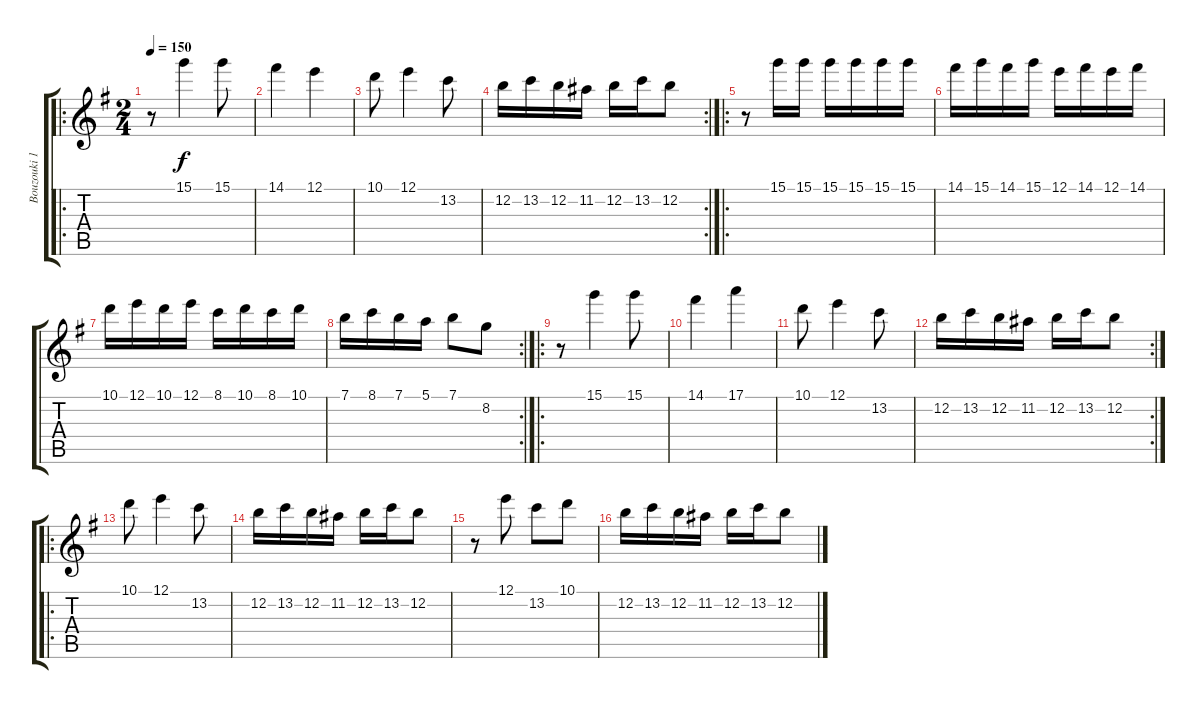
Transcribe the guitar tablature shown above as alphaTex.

\track ("Bouzouki 1" "Bouzouki 1") {instrument acousticguitarsteel}
\staff {score tabs}
\tuning (E4 B3 G3 D3 A2 E2) {hide}
\ro
\ts (2 4)
\tempo 150
\clef g2
\ks g
r.8{dy f} 15.1.4 15.1.8 |
14.1.4 12.1.4 |
10.1.8 12.1.4 13.2.8 |
\rc 2
12.2.16 13.2.16 12.2.16 11.2.16 12.2.16 13.2.16 12.2.8 |
\ro
r.8 15.1.16 15.1.16 15.1.16 15.1.16 15.1.16 15.1.16 |
14.1.16 15.1.16 14.1.16 15.1.16 12.1.16 14.1.16 12.1.16 14.1.16 |
10.1.16 12.1.16 10.1.16 12.1.16 8.1.16 10.1.16 8.1.16 10.1.16 |
\rc 2
7.1.16 8.1.16 7.1.16 5.1.16 7.1.8 8.2.8 |
\ro
r.8 15.1.4 15.1.8 |
14.1.4 17.1.4 |
10.1.8 12.1.4 13.2.8 |
\rc 2
12.2.16 13.2.16 12.2.16 11.2.16 12.2.16 13.2.16 12.2.8 |
\ro
10.1.8 12.1.4 13.2.8 |
12.2.16 13.2.16 12.2.16 11.2.16 12.2.16 13.2.16 12.2.8 |
r.8 12.1.8 13.2.8 10.1.8 |
12.2.16 13.2.16 12.2.16 11.2.16 12.2.16 13.2.16 12.2.8
